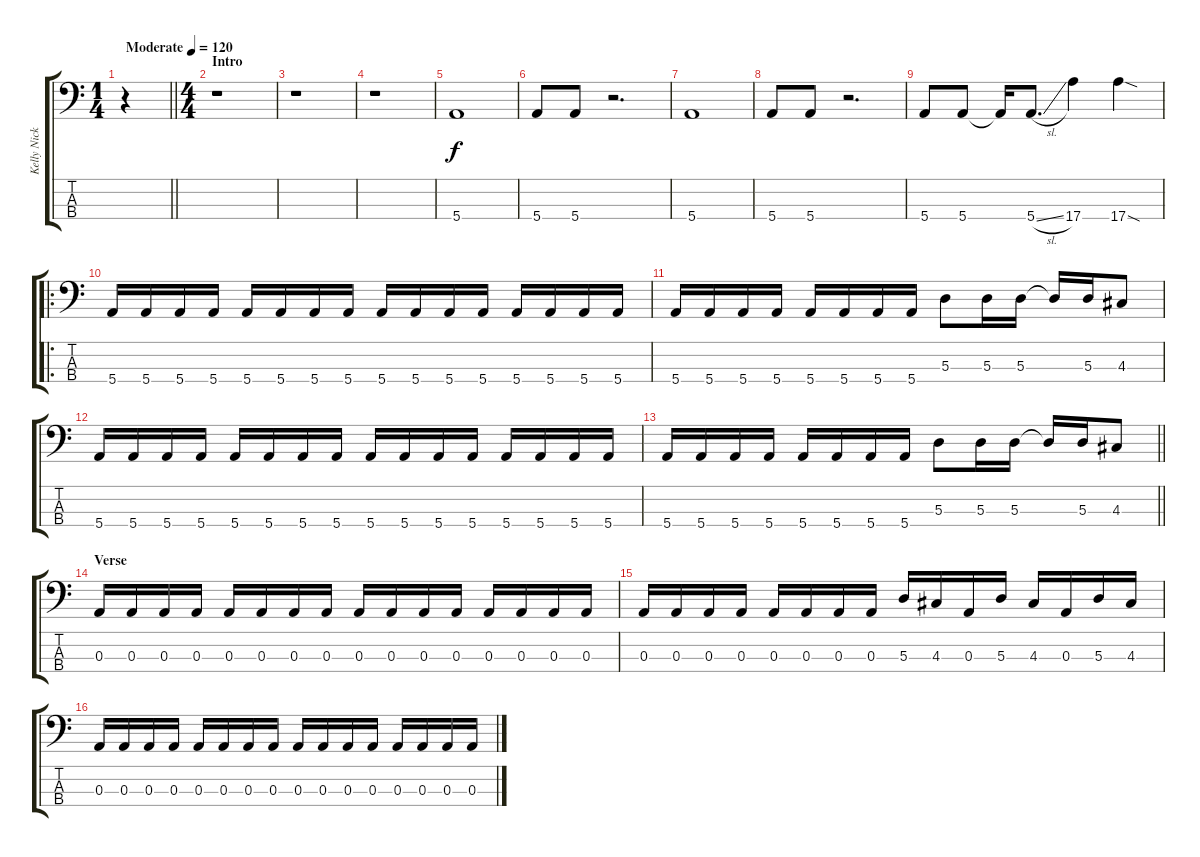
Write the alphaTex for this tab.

\track ("Kelly Nickels" "Kelly Nick") {instrument electricbasspick}
\staff {score tabs}
\tuning (G2 D2 A1 E1) {hide}
\ts (1 4)
\tempo (120 "Moderate")
\clef f4
\barLineRight lightlight
\ks c
r.4{dy f instrument electricbasspick} |
\ts (4 4)
\section ("" "Intro")
r.1 |
r.1 |
r.1 |
5.4.1 |
5.4.8 5.4.8 r.2{d} |
5.4.1 |
5.4.8 5.4.8 r.2{d} |
5.4.8 5.4.8 5.4{t}.16 5.4{sl}.8{d} 17.4.4 17.4{sod}.4 |
\ro
5.4.16 5.4.16 5.4.16 5.4.16 5.4.16 5.4.16 5.4.16 5.4.16 5.4.16 5.4.16 5.4.16 5.4.16 5.4.16 5.4.16 5.4.16 5.4.16 |
5.4.16 5.4.16 5.4.16 5.4.16 5.4.16 5.4.16 5.4.16 5.4.16 5.3.8 5.3.16 5.3.16 5.3{t}.16 5.3.16 4.3.8 |
5.4.16 5.4.16 5.4.16 5.4.16 5.4.16 5.4.16 5.4.16 5.4.16 5.4.16 5.4.16 5.4.16 5.4.16 5.4.16 5.4.16 5.4.16 5.4.16 |
\barLineRight lightlight
5.4.16 5.4.16 5.4.16 5.4.16 5.4.16 5.4.16 5.4.16 5.4.16 5.3.8 5.3.16 5.3.16 5.3{t}.16 5.3.16 4.3.8 |
\section ("" "Verse")
0.3.16 0.3.16 0.3.16 0.3.16 0.3.16 0.3.16 0.3.16 0.3.16 0.3.16 0.3.16 0.3.16 0.3.16 0.3.16 0.3.16 0.3.16 0.3.16 |
0.3.16 0.3.16 0.3.16 0.3.16 0.3.16 0.3.16 0.3.16 0.3.16 5.3.16 4.3.16 0.3.16 5.3.16 4.3.16 0.3.16 5.3.16 4.3.16 |
0.3.16 0.3.16 0.3.16 0.3.16 0.3.16 0.3.16 0.3.16 0.3.16 0.3.16 0.3.16 0.3.16 0.3.16 0.3.16 0.3.16 0.3.16 0.3.16
